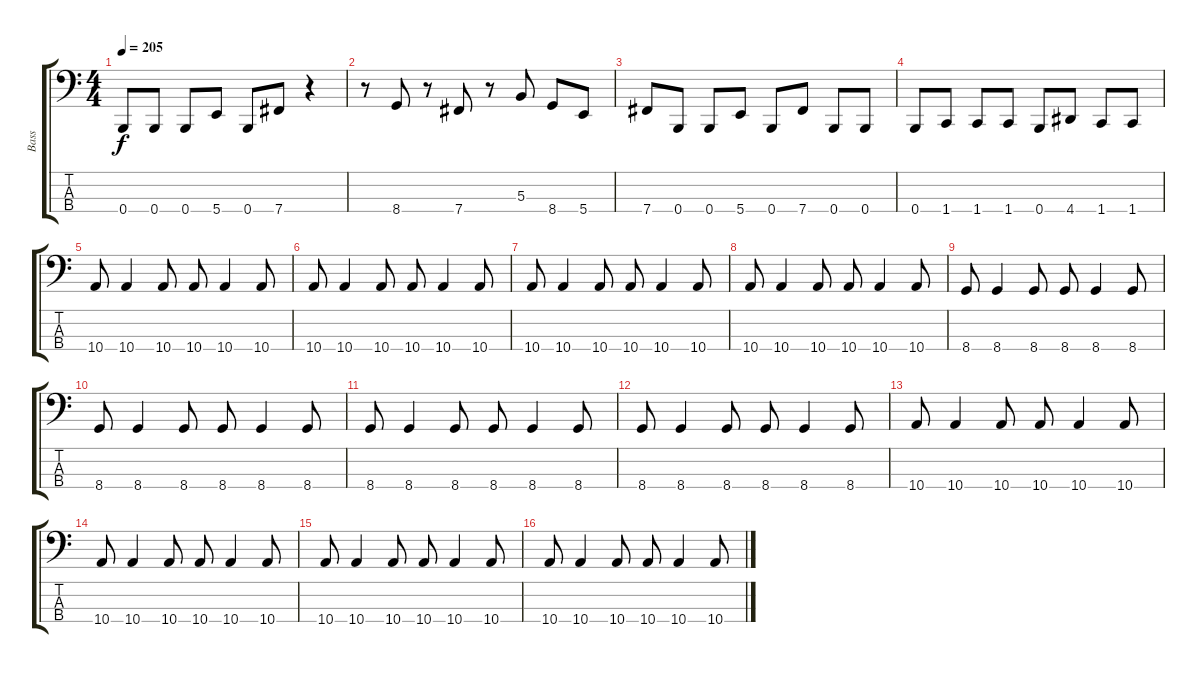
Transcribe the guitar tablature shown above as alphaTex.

\track ("Bass" "Bass") {instrument electricbasspick}
\staff {score tabs}
\tuning (E2 B1 Gb1 B0) {hide}
\ts (4 4)
\tempo 205
\clef f4
\ks c
0.4.8{dy f} 0.4.8 0.4.8 5.4.8 0.4.8 7.4.8 r.4 |
r.8 8.4.8 r.8 7.4.8 r.8 5.3.8 8.4.8 5.4.8 |
7.4.8 0.4.8 0.4.8 5.4.8 0.4.8 7.4.8 0.4.8 0.4.8 |
0.4.8 1.4.8 1.4.8 1.4.8 0.4.8 4.4.8 1.4.8 1.4.8 |
10.4.8 10.4.4 10.4.8 10.4.8 10.4.4 10.4.8 |
10.4.8 10.4.4 10.4.8 10.4.8 10.4.4 10.4.8 |
10.4.8 10.4.4 10.4.8 10.4.8 10.4.4 10.4.8 |
10.4.8 10.4.4 10.4.8 10.4.8 10.4.4 10.4.8 |
8.4.8 8.4.4 8.4.8 8.4.8 8.4.4 8.4.8 |
8.4.8 8.4.4 8.4.8 8.4.8 8.4.4 8.4.8 |
8.4.8 8.4.4 8.4.8 8.4.8 8.4.4 8.4.8 |
8.4.8 8.4.4 8.4.8 8.4.8 8.4.4 8.4.8 |
10.4.8 10.4.4 10.4.8 10.4.8 10.4.4 10.4.8 |
10.4.8 10.4.4 10.4.8 10.4.8 10.4.4 10.4.8 |
10.4.8 10.4.4 10.4.8 10.4.8 10.4.4 10.4.8 |
10.4.8 10.4.4 10.4.8 10.4.8 10.4.4 10.4.8
